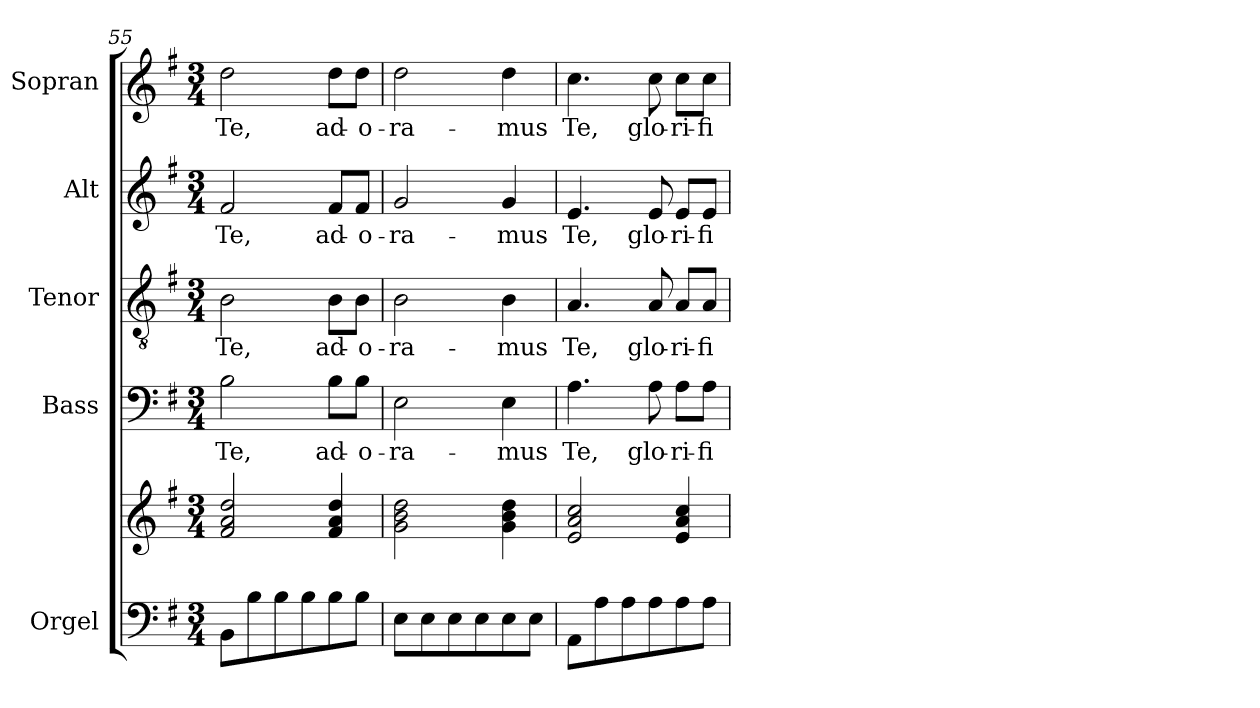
**kern	**kern	**kern	**text	**kern	**text	**kern	**text	**kern	**text
*part5	*part5	*part4	*part4	*part3	*part3	*part2	*part2	*part1	*part1
*staff6	*staff5	*staff4	*staff4	*staff3	*staff3	*staff2	*staff2	*staff1	*staff1
*I"Orgel	*	*I"Bass	*	*I"Tenor	*	*I"Alt	*	*I"Sopran	*
*I'Org.	*	*I'B	*	*I'T	*	*I'A	*	*I'S	*
*clefF4	*clefG2	*clefF4	*	*clefGv2	*	*clefG2	*	*clefG2	*
*k[f#]	*k[f#]	*k[f#]	*	*k[f#]	*	*k[f#]	*	*k[f#]	*
*G:	*G:	*G:	*	*G:	*	*G:	*	*G:	*
*M3/4	*M3/4	*M3/4	*	*M3/4	*	*M3/4	*	*M3/4	*
=55	=55	=55	=55	=55	=55	=55	=55	=55	=55
!	!	!	!LO:LY:b	!	!LO:LY:b	!	!LO:LY:b	!	!LO:LY:b
8BB\L	2f#/ 2a/ 2dd/	2B\	Te,	2B\	Te,	2f#/	Te,	2dd\	Te,
8B\	.	.	.	.	.	.	.	.	.
8B\	.	.	.	.	.	.	.	.	.
8B\	.	.	.	.	.	.	.	.	.
!	!	!	!LO:LY:b	!	!LO:LY:b	!	!LO:LY:b	!	!LO:LY:b
8B\	4f#/ 4a/ 4dd/	8B\L	ad-	8B\L	ad-	8f#/L	ad-	8dd\L	ad-
!	!	!	!LO:LY:b	!	!LO:LY:b	!	!LO:LY:b	!	!LO:LY:b
8B\J	.	8B\J	-o-	8B\J	-o-	8f#/J	-o-	8dd\J	-o-
=56	=56	=56	=56	=56	=56	=56	=56	=56	=56
!	!	!	!LO:LY:b	!	!LO:LY:b	!	!LO:LY:b	!	!LO:LY:b
8E\L	2g\ 2b\ 2dd\	2E\	-ra-	2B\	-ra-	2g/	-ra-	2dd\	-ra-
8E\	.	.	.	.	.	.	.	.	.
8E\	.	.	.	.	.	.	.	.	.
8E\	.	.	.	.	.	.	.	.	.
!	!	!	!LO:LY:b	!	!LO:LY:b	!	!LO:LY:b	!	!LO:LY:b
8E\	4g\ 4b\ 4dd\	4E\	-mus	4B\	-mus	4g/	-mus	4dd\	-mus
8E\J	.	.	.	.	.	.	.	.	.
!!LO:LB:g=z
=57	=57	=57	=57	=57	=57	=57	=57	=57	=57
!	!	!	!LO:LY:b	!	!LO:LY:b	!	!LO:LY:b	!	!LO:LY:b
8AA\L	2e/ 2a/ 2cc/	4.A\	Te,	4.A/	Te,	4.e/	Te,	4.cc\	Te,
8A\	.	.	.	.	.	.	.	.	.
8A\	.	.	.	.	.	.	.	.	.
!	!	!	!LO:LY:b	!	!LO:LY:b	!	!LO:LY:b	!	!LO:LY:b
8A\	.	8A\	glo-	8A/	glo-	8e/	glo-	8cc\	glo-
!	!	!	!LO:LY:b	!	!LO:LY:b	!	!LO:LY:b	!	!LO:LY:b
8A\	4e/ 4a/ 4cc/	8A\L	-ri-	8A/L	-ri-	8e/L	-ri-	8cc\L	-ri-
!	!	!	!LO:LY:b	!	!LO:LY:b	!	!LO:LY:b	!	!LO:LY:b
8A\J	.	8A\J	-fi-	8A/J	-fi-	8e/J	-fi-	8cc\J	-fi-
=	=	=	=	=	=	=	=	=	=
*-	*-	*-	*-	*-	*-	*-	*-	*-	*-
